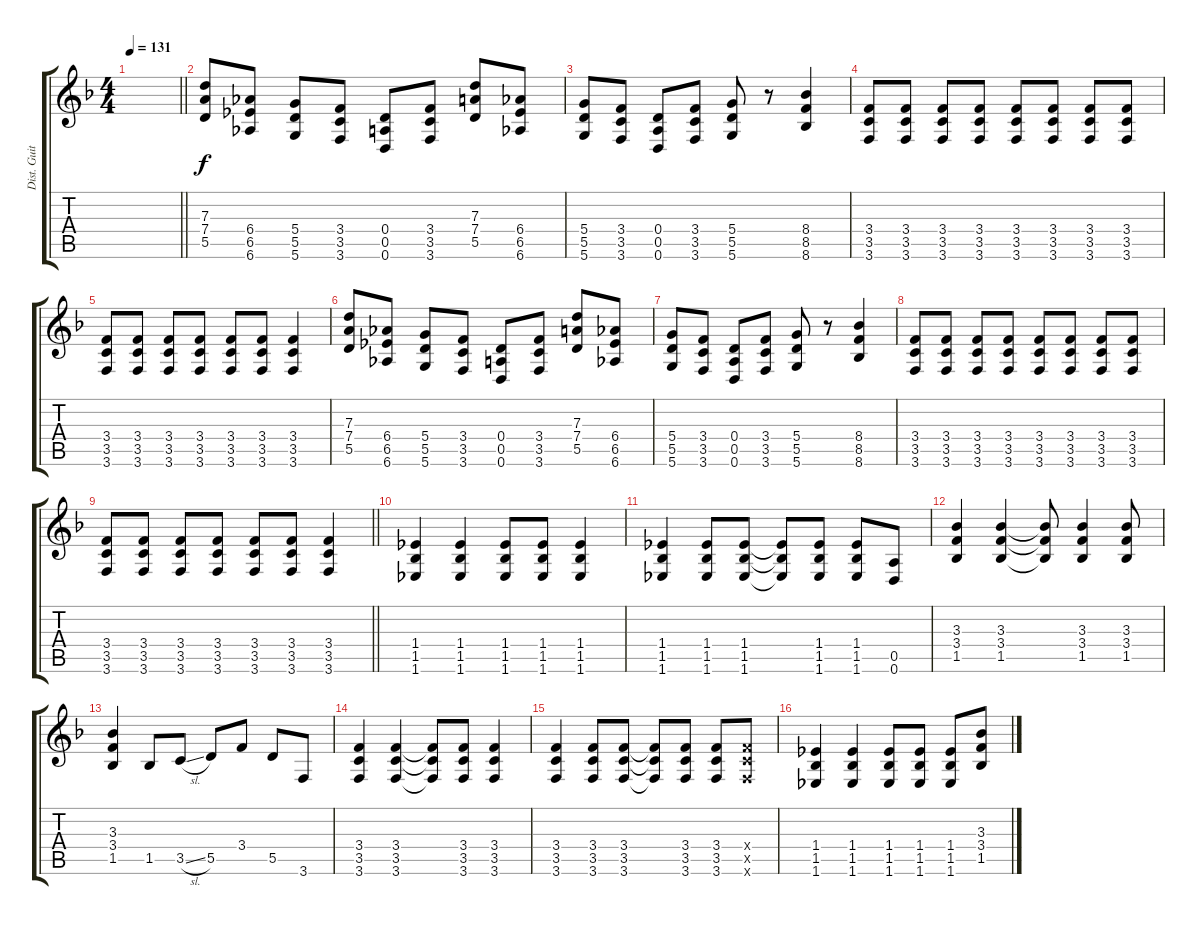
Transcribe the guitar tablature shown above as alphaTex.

\track ("Dist. Guitar 1" "Dist. Guit") {instrument distortionguitar}
\staff {score tabs}
\tuning (E4 B3 G3 D3 A2 D2) {hide}
\ts (4 4)
\tempo 131
\clef g2
\barLineRight lightlight
\ks f
|
(7.3 7.4 5.5).8 (6.4 6.5 6.6).8 (5.4 5.5 5.6).8 (3.4 3.5 3.6).8 (0.4 0.5 0.6).8 (3.4 3.5 3.6).8 (7.3 7.4 5.5).8 (6.4 6.5 6.6).8 |
(5.4 5.5 5.6).8 (3.4 3.5 3.6).8 (0.4 0.5 0.6).8 (3.4 3.5 3.6).8 (5.4 5.5 5.6).8 r.8 (8.4 8.5 8.6).4 |
(3.4 3.5 3.6).8 (3.4 3.5 3.6).8 (3.4 3.5 3.6).8 (3.4 3.5 3.6).8 (3.4 3.5 3.6).8 (3.4 3.5 3.6).8 (3.4 3.5 3.6).8 (3.4 3.5 3.6).8 |
(3.4 3.5 3.6).8 (3.4 3.5 3.6).8 (3.4 3.5 3.6).8 (3.4 3.5 3.6).8 (3.4 3.5 3.6).8 (3.4 3.5 3.6).8 (3.4 3.5 3.6).4 |
(7.3 7.4 5.5).8 (6.4 6.5 6.6).8 (5.4 5.5 5.6).8 (3.4 3.5 3.6).8 (0.4 0.5 0.6).8 (3.4 3.5 3.6).8 (7.3 7.4 5.5).8 (6.4 6.5 6.6).8 |
(5.4 5.5 5.6).8 (3.4 3.5 3.6).8 (0.4 0.5 0.6).8 (3.4 3.5 3.6).8 (5.4 5.5 5.6).8 r.8 (8.4 8.5 8.6).4 |
(3.4 3.5 3.6).8 (3.4 3.5 3.6).8 (3.4 3.5 3.6).8 (3.4 3.5 3.6).8 (3.4 3.5 3.6).8 (3.4 3.5 3.6).8 (3.4 3.5 3.6).8 (3.4 3.5 3.6).8 |
\barLineRight lightlight
(3.4 3.5 3.6).8 (3.4 3.5 3.6).8 (3.4 3.5 3.6).8 (3.4 3.5 3.6).8 (3.4 3.5 3.6).8 (3.4 3.5 3.6).8 (3.4 3.5 3.6).4 |
(1.4 1.5 1.6).4 (1.4 1.5 1.6).4 (1.4 1.5 1.6).8 (1.4 1.5 1.6).8 (1.4 1.5 1.6).4 |
(1.4 1.5 1.6).4 (1.4 1.5 1.6).8 (1.4 1.5 1.6).8 (1.4{t} 1.5{t} 1.6{t}).8 (1.4 1.5 1.6).8 (1.4 1.5 1.6).8 (0.5 0.6).8 |
(3.3 3.4 1.5).4 (3.3 3.4 1.5).4 (3.3{t} 3.4{t} 1.5{t}).8 (3.3 3.4 1.5).4 (3.3 3.4 1.5).8 |
(3.3 3.4 1.5).4 1.5.8 3.5{sl}.8 5.5.8 3.4.8 5.5.8 3.6.8 |
(3.4 3.5 3.6).4 (3.4 3.5 3.6).4 (3.4{t} 3.5{t} 3.6{t}).8 (3.4 3.5 3.6).8 (3.4 3.5 3.6).4 |
(3.4 3.5 3.6).4 (3.4 3.5 3.6).8 (3.4 3.5 3.6).8 (3.4{t} 3.5{t} 3.6{t}).8 (3.4 3.5 3.6).8 (3.4 3.5 3.6).8 (3.4{x} 3.5{x} 3.6{x}).8 |
(1.4 1.5 1.6).4 (1.4 1.5 1.6).4 (1.4 1.5 1.6).8 (1.4 1.5 1.6).8 (1.4 1.5 1.6).8 (3.3 3.4 1.5).8
